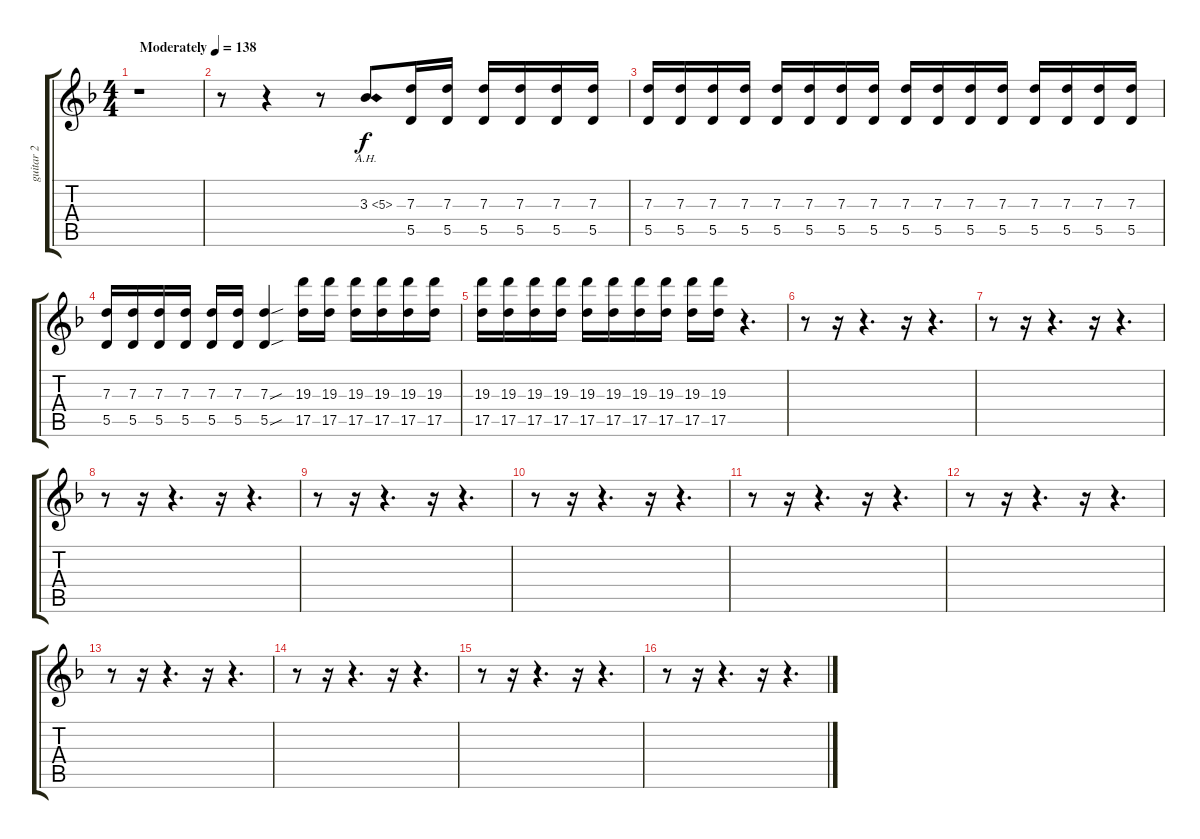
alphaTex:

\track ("guitar 2" "guitar 2") {instrument acousticguitarsteel}
\staff {score tabs}
\tuning (E4 B3 G3 D3 A2 D2) {hide}
\ts (4 4)
\tempo (138 "Moderately")
\clef g2
\ks f
r.1{dy f instrument acousticguitarsteel} |
r.8 r.4 r.8 3.3{ah 2}.8 (7.3 5.5).16 (7.3 5.5).16 (7.3 5.5).16 (7.3 5.5).16 (7.3 5.5).16 (7.3 5.5).16 |
(7.3 5.5).16 (7.3 5.5).16 (7.3 5.5).16 (7.3 5.5).16 (7.3 5.5).16 (7.3 5.5).16 (7.3 5.5).16 (7.3 5.5).16 (7.3 5.5).16 (7.3 5.5).16 (7.3 5.5).16 (7.3 5.5).16 (7.3 5.5).16 (7.3 5.5).16 (7.3 5.5).16 (7.3 5.5).16 |
(7.3 5.5).16 (7.3 5.5).16 (7.3 5.5).16 (7.3 5.5).16 (7.3 5.5).16 (7.3 5.5).16 (7.3{sou} 5.5{sou}).4 (19.3 17.5).16 (19.3 17.5).16 (19.3 17.5).16 (19.3 17.5).16 (19.3 17.5).16 (19.3 17.5).16 |
(19.3 17.5).16 (19.3 17.5).16 (19.3 17.5).16 (19.3 17.5).16 (19.3 17.5).16 (19.3 17.5).16 (19.3 17.5).16 (19.3 17.5).16 (19.3 17.5).16 (19.3 17.5).16 r.4{d} |
r.8 r.16 r.4{d} r.16 r.4{d} |
r.8 r.16 r.4{d} r.16 r.4{d} |
r.8 r.16 r.4{d} r.16 r.4{d} |
r.8 r.16 r.4{d} r.16 r.4{d} |
r.8 r.16 r.4{d} r.16 r.4{d} |
r.8 r.16 r.4{d} r.16 r.4{d} |
r.8 r.16 r.4{d} r.16 r.4{d} |
r.8 r.16 r.4{d} r.16 r.4{d} |
r.8 r.16 r.4{d} r.16 r.4{d} |
r.8 r.16 r.4{d} r.16 r.4{d} |
r.8 r.16 r.4{d} r.16 r.4{d}
